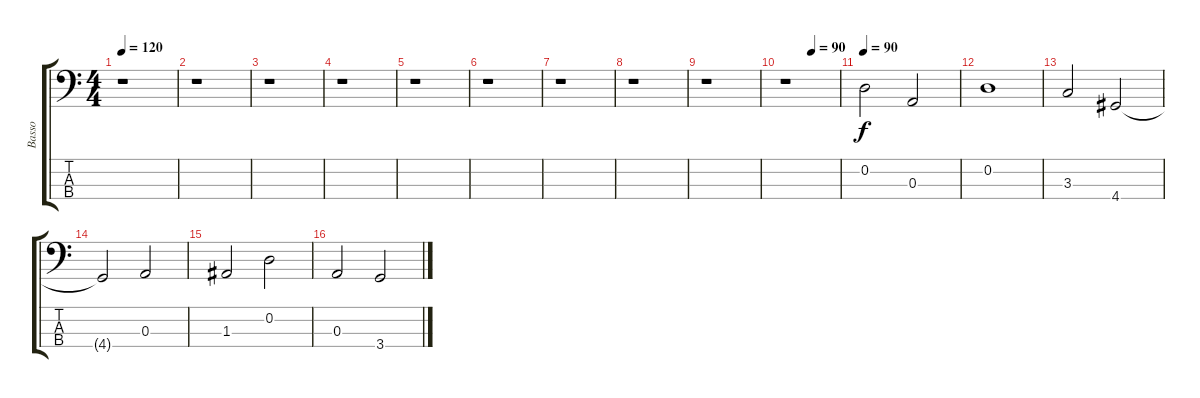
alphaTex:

\track ("Basso" "Basso") {instrument electricbassfinger}
\staff {score tabs}
\tuning (G2 D2 A1 E1) {hide}
\ts (4 4)
\tempo 120
\clef f4
\ks c
r.1{dy f} |
r.1 |
r.1 |
r.1 |
r.1 |
r.1 |
r.1 |
r.1 |
r.1 |
\tempo (90 0.5)
r.1 |
\tempo 90
0.2.2{volume 14} 0.3.2 |
0.2.1 |
3.3.2 4.4.2 |
4.4{t}.2 0.3.2 |
1.3.2 0.2.2 |
0.3.2 3.4.2
